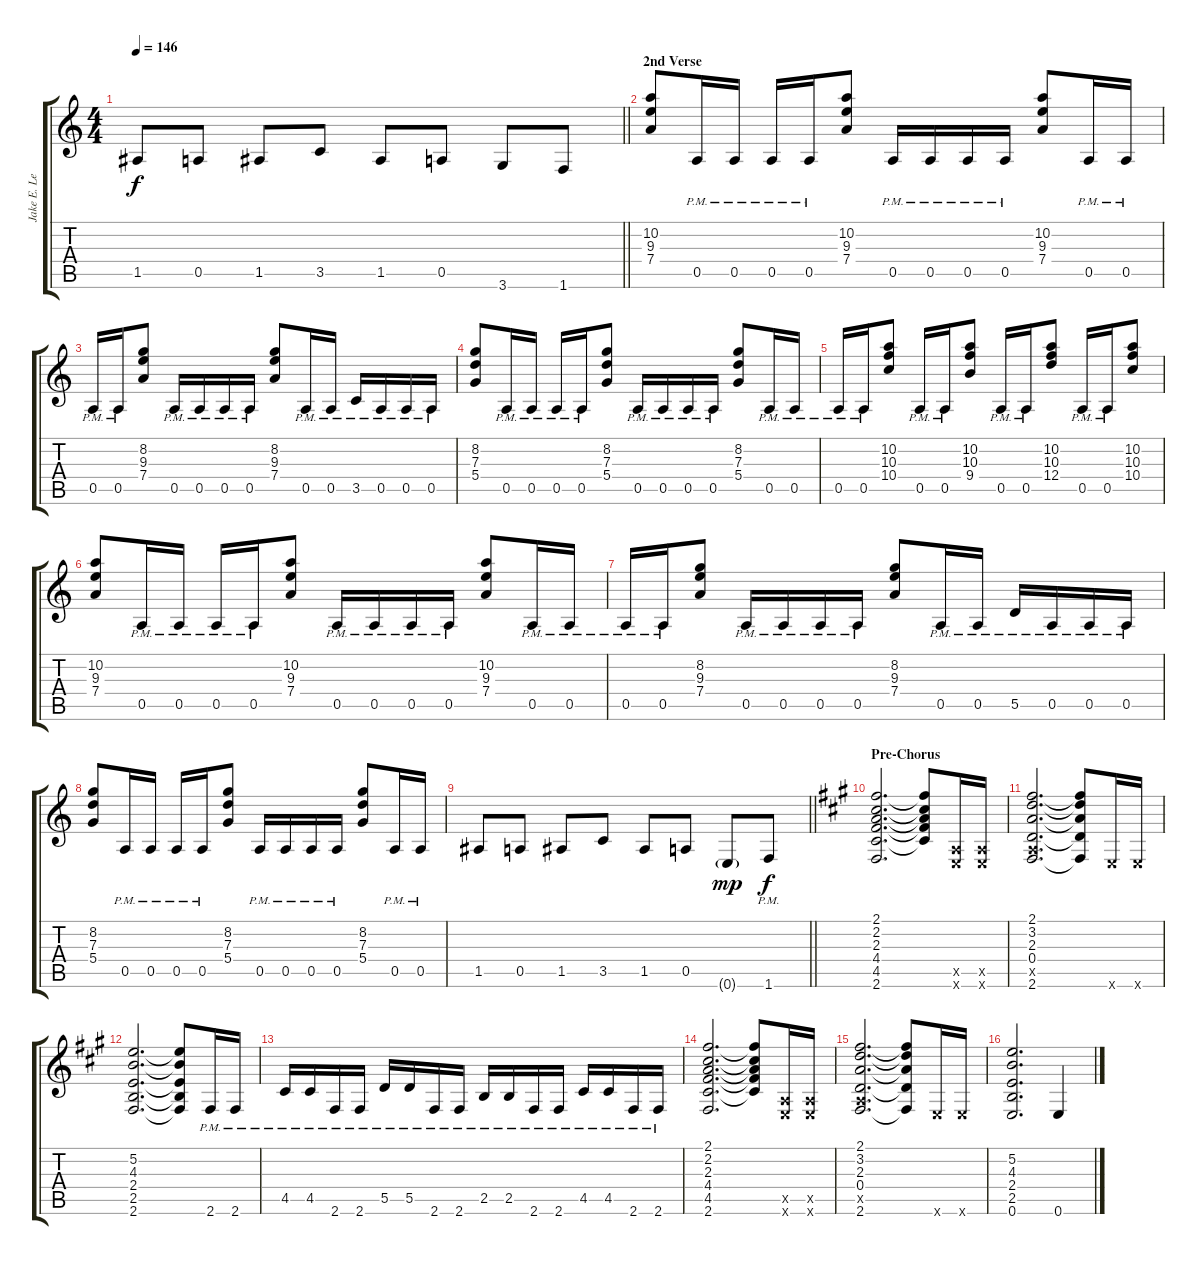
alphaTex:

\track ("Jake E. Lee Rhythm Guitar 1" "Jake E. Le") {instrument distortionguitar}
\staff {score tabs}
\tuning (E4 B3 G3 D3 A2 E2) {hide}
\ts (4 4)
\tempo 146
\clef g2
\barLineRight lightlight
\ks aminor
1.5.8{dy f} 0.5.8 1.5.8 3.5.8 1.5.8 0.5.8 3.6.8 1.6.8 |
\section ("" "2nd Verse")
(10.2 9.3 7.4).8 0.5{pm}.16 0.5{pm}.16 0.5{pm}.16 0.5{pm}.16 (10.2 9.3 7.4).8 0.5{pm}.16 0.5{pm}.16 0.5{pm}.16 0.5{pm}.16 (10.2 9.3 7.4).8 0.5{pm}.16 0.5{pm}.16 |
0.5{pm}.16 0.5{pm}.16 (8.2 9.3 7.4).8 0.5{pm}.16 0.5{pm}.16 0.5{pm}.16 0.5{pm}.16 (8.2 9.3 7.4).8 0.5{pm}.16 0.5{pm}.16 3.5{pm}.16 0.5{pm}.16 0.5{pm}.16 0.5{pm}.16 |
(8.2 7.3 5.4).8 0.5{pm}.16 0.5{pm}.16 0.5{pm}.16 0.5{pm}.16 (8.2 7.3 5.4).8 0.5{pm}.16 0.5{pm}.16 0.5{pm}.16 0.5{pm}.16 (8.2 7.3 5.4).8 0.5{pm}.16 0.5{pm}.16 |
0.5{pm}.16 0.5{pm}.16 (10.2 10.3 10.4).8 0.5{pm}.16 0.5{pm}.16 (10.2 10.3 9.4).8 0.5{pm}.16 0.5{pm}.16 (10.2 10.3 12.4).8 0.5{pm}.16 0.5{pm}.16 (10.2 10.3 10.4).8 |
(10.2 9.3 7.4).8 0.5{pm}.16 0.5{pm}.16 0.5{pm}.16 0.5{pm}.16 (10.2 9.3 7.4).8 0.5{pm}.16 0.5{pm}.16 0.5{pm}.16 0.5{pm}.16 (10.2 9.3 7.4).8 0.5{pm}.16 0.5{pm}.16 |
0.5{pm}.16 0.5{pm}.16 (8.2 9.3 7.4).8 0.5{pm}.16 0.5{pm}.16 0.5{pm}.16 0.5{pm}.16 (8.2 9.3 7.4).8 0.5{pm}.16 0.5{pm}.16 5.5{pm}.16 0.5{pm}.16 0.5{pm}.16 0.5{pm}.16 |
(8.2 7.3 5.4).8 0.5{pm}.16 0.5{pm}.16 0.5{pm}.16 0.5{pm}.16 (8.2 7.3 5.4).8 0.5{pm}.16 0.5{pm}.16 0.5{pm}.16 0.5{pm}.16 (8.2 7.3 5.4).8 0.5{pm}.16 0.5{pm}.16 |
\barLineRight lightlight
1.5.8 0.5.8 1.5.8 3.5.8 1.5.8 0.5.8 0.6{g}.8{dy mp} 1.6{pm}.8{dy f} |
\section ("" "Pre-Chorus")
\ks f#minor
(2.1 2.2 2.3 4.4 4.5 2.6).2{d} (2.1{t} 2.2{t} 2.3{t} 4.4{t} 4.5{t}).8 (0.5{x} 0.6{x}).16 (0.5{x} 0.6{x}).16 |
(2.1 3.2 2.3 0.4 0.5{x} 2.6).2{d} (2.1{t} 3.2{t} 2.3{t} 0.4{t} 2.6{t}).8 0.6{x}.16 0.6{x}.16 |
(5.2 4.3 2.4 2.5 2.6).2{d} (5.2{t} 4.3{t} 2.4{t} 2.5{t} 2.6{t}).8 2.6{pm}.16 2.6{pm}.16 |
4.5{pm}.16 4.5{pm}.16 2.6{pm}.16 2.6{pm}.16 5.5{pm}.16 5.5{pm}.16 2.6{pm}.16 2.6{pm}.16 2.5{pm}.16 2.5{pm}.16 2.6{pm}.16 2.6{pm}.16 4.5{pm}.16 4.5{pm}.16 2.6{pm}.16 2.6{pm}.16 |
(2.1 2.2 2.3 4.4 4.5 2.6).2{d} (2.1{t} 2.2{t} 2.3{t} 4.4{t} 4.5{t}).8 (0.5{x} 0.6{x}).16 (0.5{x} 0.6{x}).16 |
(2.1 3.2 2.3 0.4 0.5{x} 2.6).2{d} (2.1{t} 3.2{t} 2.3{t} 0.4{t} 2.6{t}).8 0.6{x}.16 0.6{x}.16 |
(5.2 4.3 2.4 2.5 0.6).2{d} 0.6.4
